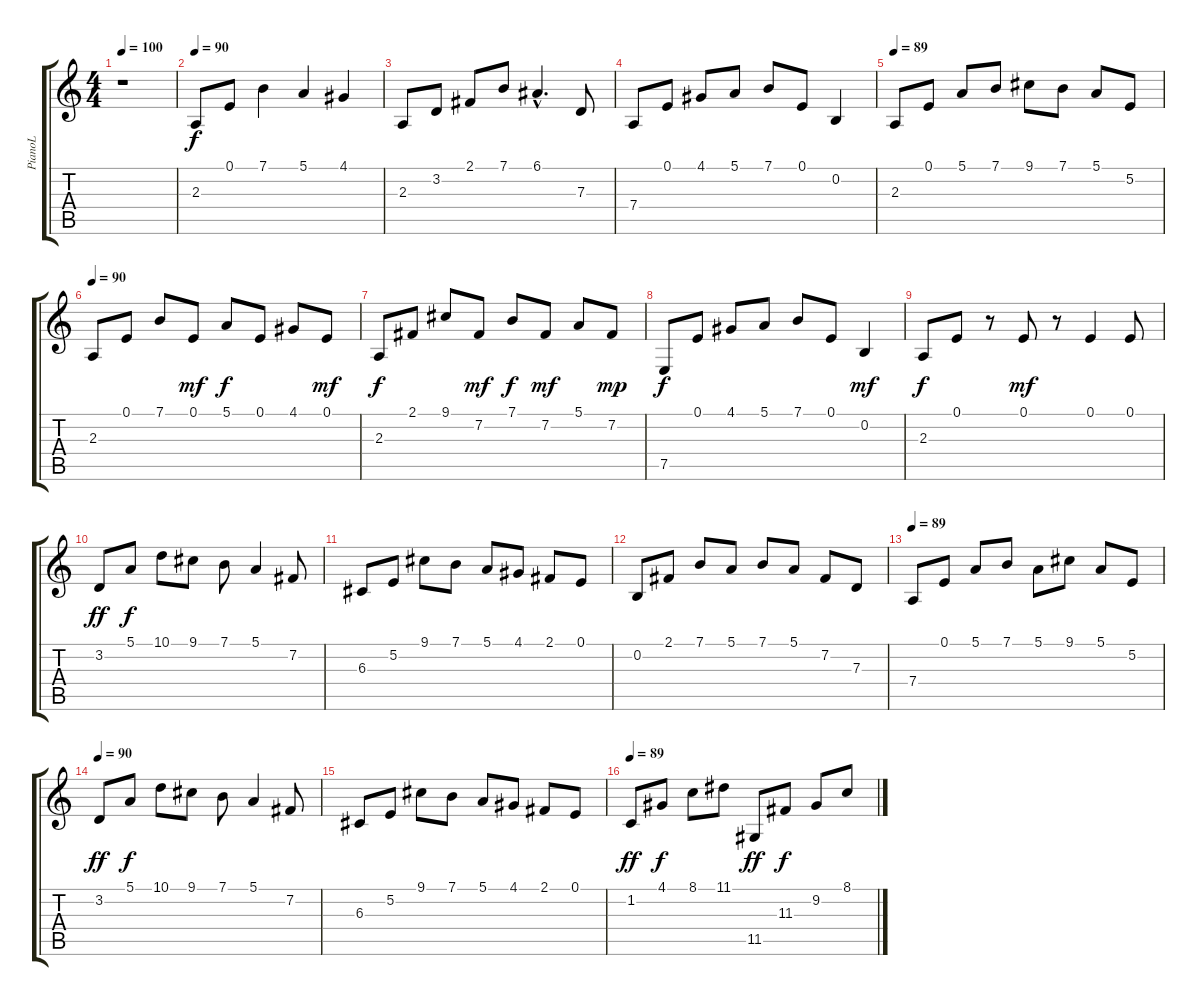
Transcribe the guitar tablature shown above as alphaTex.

\track ("PianoL" "PianoL") {instrument acousticgrandpiano}
\staff {score tabs}
\tuning (E4 B3 G3 D3 A2 E2) {hide}
\ts (4 4)
\tempo 100
\clef g2
\ks c
r.1{dy f instrument acousticgrandpiano} |
\tempo 90
2.3.8 0.1.8 7.1.4 5.1.4 4.1.4 |
2.3.8 3.2.8 2.1.8 7.1.8 6.1{hac}.4{d} 7.3.8 |
7.4.8 0.1.8 4.1.8 5.1.8 7.1.8 0.1.8 0.2.4 |
\tempo 89
2.3.8 0.1.8 5.1.8 7.1.8 9.1.8 7.1.8 5.1.8 5.2.8 |
\tempo 90
2.3.8 0.1.8 7.1.8 0.1.8{dy mf} 5.1.8{dy f} 0.1.8 4.1.8 0.1.8{dy mf} |
2.3.8{dy f} 2.1.8 9.1.8 7.2.8{dy mf} 7.1.8{dy f} 7.2.8{dy mf} 5.1.8 7.2.8{dy mp} |
7.5.8{dy f} 0.1.8 4.1.8 5.1.8 7.1.8 0.1.8 0.2.4{dy mf} |
2.3.8{dy f} 0.1.8 r.8 0.1.8{dy mf} r.8 0.1.4 0.1.8 |
3.2.8{dy ff} 5.1.8{dy f} 10.1.8 9.1.8 7.1.8 5.1.4 7.2.8 |
6.3.8 5.2.8 9.1.8 7.1.8 5.1.8 4.1.8 2.1.8 0.1.8 |
0.2.8 2.1.8 7.1.8 5.1.8 7.1.8 5.1.8 7.2.8 7.3.8 |
\tempo 89
7.4.8 0.1.8 5.1.8 7.1.8 5.1.8 9.1.8 5.1.8 5.2.8 |
\tempo 90
3.2.8{dy ff} 5.1.8{dy f} 10.1.8 9.1.8 7.1.8 5.1.4 7.2.8 |
6.3.8 5.2.8 9.1.8 7.1.8 5.1.8 4.1.8 2.1.8 0.1.8 |
\tempo 89
1.2.8{dy ff} 4.1.8{dy f} 8.1.8 11.1.8 11.5.8{dy ff} 11.3.8{dy f} 9.2.8 8.1.8
